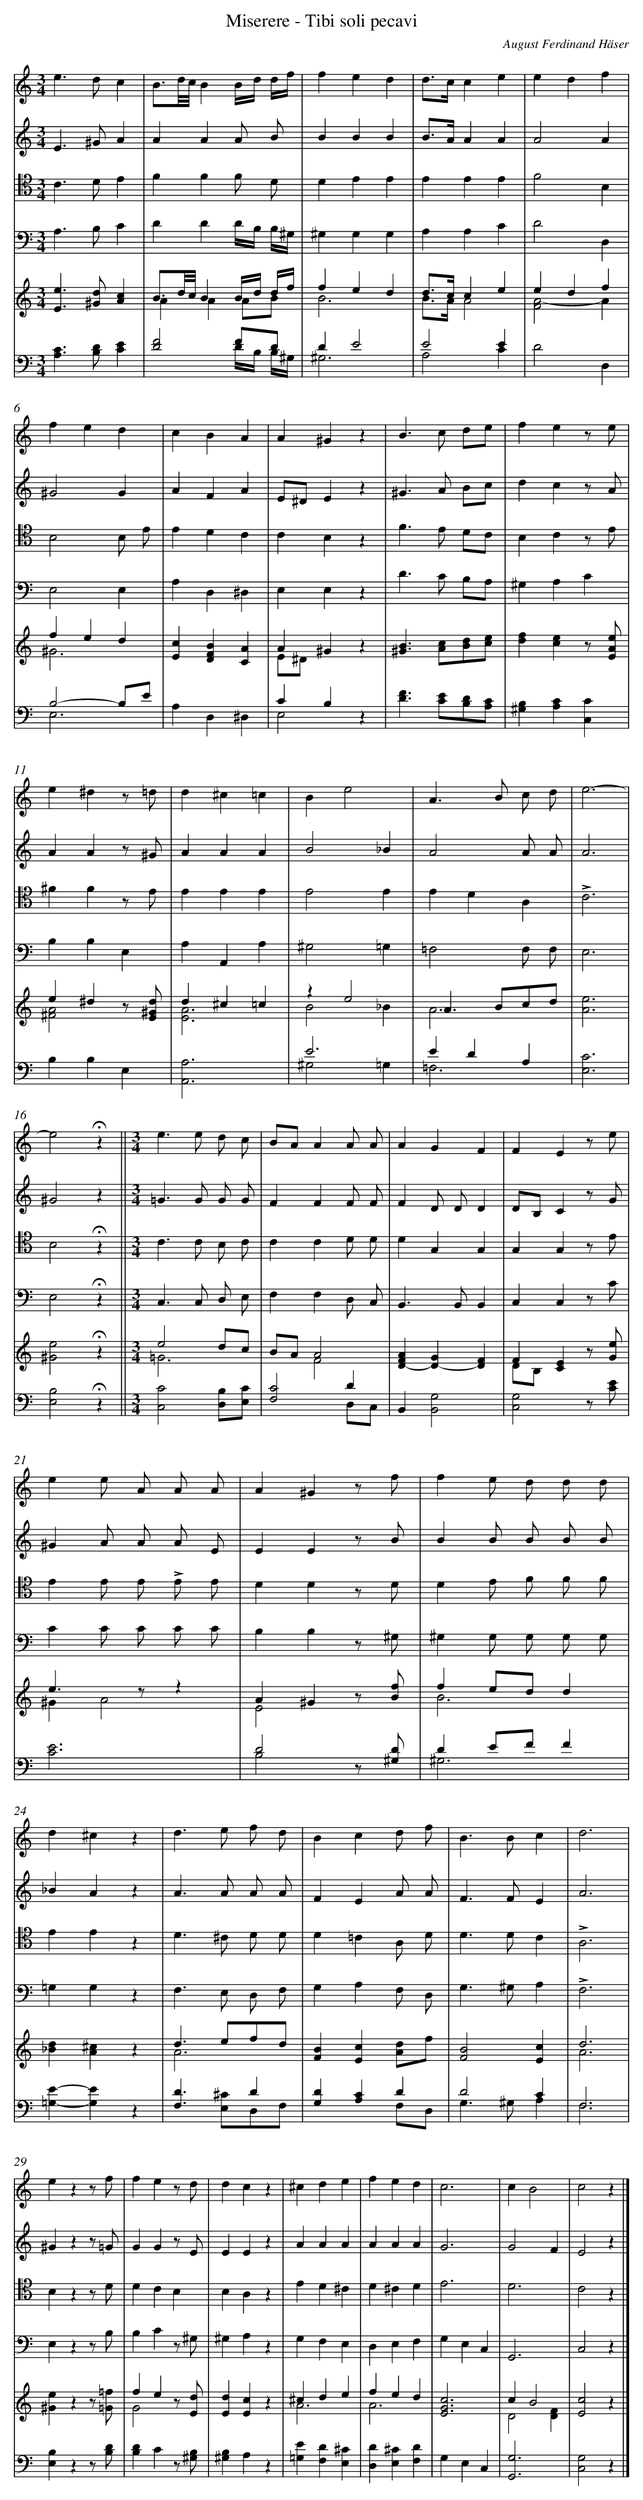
X:1
T: Miserere - Tibi soli pecavi
C: August Ferdinand Häser
L: 1/4
M: 3/4
V: 1 clef=treble
V: 2 clef=treble
V: 3 clef=tenor
V: 4 clef=bass
V: 5 clef=treble
V: 6 clef=bass
K: C
[V:1] e>dc |
[V:2] E>^GA |
[V:3] C>DE |
[V:4] A,>B,C |
[V:5] [Ee]>[^Gd][Ac] |
[V:6] [A,C]>[B,D][CE] |
[V:1] B3//d/8c/8BB//d// d//f// |
[V:2] AAA/ B/ |
[V:3] FFF/ D/ |
[V:4] DDD//B,// B,//^G,// |
[V:5] B3//d/8c/8BB//d// d//f// & AAA/B/ |
[V:6] [D2F2]F/D/ & xxD//B,// B,//^G,// |
[V:1] fed |
[V:2] BBB |
[V:3] DEE |
[V:4] ^G,G,G, |
[V:5] fed & B3 |
[V:6] DE2 & ^G,3 |
[V:1] d/>c/ce |
[V:2] B/>A/AA |
[V:3] EEE |
[V:4] A,A,C |
[V:5] d/>c/ce & B/>A/A2 |
[V:6] E2E & A,2C |
[V:1] edf |
[V:2] A2A |
[V:3] F2B, |
[V:4] D2D, |
[V:5] edf & [F2A2-]A |
[V:6] D2D, |
[V:1] fed |
[V:2] ^G2G |
[V:3] B,2B,/ E/ |
[V:4] E,2E, |
[V:5] fed & ^G3 |
[V:6] B,2-B,/E/ & E,3 |
[V:1] cBA |
[V:2] AFA |
[V:3] EDC |
[V:4] A,D,^D, |
[V:5] [Ec][DFB][CA] |
[V:6] A,D,^D, |
[V:1] A^Gz |
[V:2] E/^D/Ez |
[V:3] CB,z |
[V:4] E,E,z |
[V:5] A^Gz & E/^D/xx |
[V:6] CB,z & E,2x |
[V:1] B>c d/e/ |
[V:2] ^G>A B/c/ |
[V:3] F>E D/C/ |
[V:4] D>C B,/A,/ |
[V:5] [^GB]>[Ac][B/d/][c/e/] |
[V:6] [DF]>[CE][B,/D/][A,/C/] |
[V:1] fez/ e/ |
[V:2] dcz/ A/ |
[V:3] B,Cz/ E/ |
[V:4] ^G,A,C |
[V:5] [df][ce]z/ [E/A/e/] |
[V:6] [^G,B,][A,C][C,C] |
[V:1] e^dz/ =d/ |
[V:2] AAz/ ^G/ |
[V:3] ^FFz/ E/ |
[V:4] B,B,E, |
[V:5] e^dz/ [E/^G/d/] & [^F2A2]x/ x/ |
[V:6] B,B,E, |
[V:1] d^c=c |
[V:2] AAA |
[V:3] EEE |
[V:4] A,A,,A, |
[V:5] d^c=c & [E3A3] |
[V:6] [A,,3A,3] |
[V:1] Be2 |
[V:2] B2_B |
[V:3] E2E |
[V:4] ^G,2=G, |
[V:5] ze2 & B2_B |
[V:6] E3 & ^G,2=G, |
[V:1] A>B c/ d/ |
[V:2] A2A/ A/ |
[V:3] EDA, |
[V:4] =F,2F,/ F,/ |
[V:5] A>Bc/d/ & A3 |
[V:6] EDA, & =F,3 |
[V:1] e3- |
[V:2] A3 |
[V:3] !accent!C3 |
[V:4] E,3 |
[V:5] [A3e3] |
[V:6] [E,3C3] |
[V:1] e2!fermata!z ||
[V:2] ^G2z ||
[V:3] B,2!fermata!z ||
[V:4] E,2!fermata!z ||
[V:5] [^G2e2]!fermata!z ||
[V:6] [E,2B,2]!fermata!z ||
[V:1] [M:3/4]e>e d/ c/ |
[V:2] [M:3/4]=G>G G/ G/ |
[V:3] [M:3/4]C>C B,/ C/ |
[V:4] [M:3/4]C,>C, D,/ E,/ |
[V:5] [M:3/4]e2d/c/ & =G3 |
[V:6] [M:3/4][C,2C2][D,/B,/][E,/C/] |
[V:1] B/A/AA/ A/ |
[V:2] FFF/ F/ |
[V:3] CCD/ D/ |
[V:4] F,F,D,/ C,/ |
[V:5] B/A/A2 & xF2 |
[V:6] [F,2C2]D & x2D,/C,/ |
[V:1] AGF |
[V:2] FD/ D/D |
[V:3] DG,G, |
[V:4] B,,>B,,B,, |
[V:5] [D-FA][D-G][DF] |
[V:6] B,,[B,,2G,2] |
[V:1] FEz/ e/ |
[V:2] D/B,/Cz/ G/ |
[V:3] G,G,z/ E/ |
[V:4] C,C,z/ C/ |
[V:5] F[CE]z/ [G/e/] & D/B,/xx/ x/ |
[V:6] [C,2G,2]z/ [C/E/] |
[V:1] ee/ A/ A/ A/ |
[V:2] ^GA/ A/ A/ E/ |
[V:3] EE/ E/ !accent!E/ E/ |
[V:4] CC/ C/ C/ C/ |
[V:5] e>zz & ^GA2 |
[V:6] [C3E3] |
[V:1] A^Gz/ f/ |
[V:2] EEz/ B/ |
[V:3] DDz/ D/ |
[V:4] B,B,z/ ^G,/ |
[V:5] A^Gz/ [B/f/] & E2x/ x/ |
[V:6] D2z/ [^G,/D/] & B,2x/ x/ |
[V:1] fe/ d/ d/ d/ |
[V:2] BB/ B/ B/ B/ |
[V:3] DE/ F/ F/ F/ |
[V:4] ^G,G,/ G,/ G,/ G,/ |
[V:5] fe/d/d & B3 |
[V:6] DE/F/F & ^G,3 |
[V:1] d^cz |
[V:2] _BAz |
[V:3] EEz |
[V:4] =G,G,z |
[V:5] [_Bd][A^c]z |
[V:6] [=G,E]-[G,E]z |
[V:1] d>e f/ d/ |
[V:2] A>A A/ A/ |
[V:3] D>^C D/ D/ |
[V:4] F,>E, D,/ F,/ |
[V:5] d>ef/d/ & A3 |
[V:6] [F,D]>xD & x>[E,^C]D,/F,/ |
[V:1] Bcd/ f/ |
[V:2] FEA/ A/ |
[V:3] D=CA,/ D/ |
[V:4] G,A,F,/ D,/ |
[V:5] [FB][Ec][A/d/]f/ |
[V:6] [G,D][A,C]D & xxF,/D,/ |
[V:1] B>Bc |
[V:2] F>FE |
[V:3] D>DC |
[V:4] G,>^G,A, |
[V:5] [F2B2][Ec] |
[V:6] D2C & G,>^G,A, |
[V:1] d3 |
[V:2] A3 |
[V:3] !accent!A,3 |
[V:4] !accent!F,3 |
[V:5] d3 & A3 |
[V:6] F,3 & F,3 |
[V:1] ezz/ f/ |
[V:2] ^Gzz/ =G/ |
[V:3] B,zz/ D/ |
[V:4] E,zz/ B,/ |
[V:5] [^Ge]zz/ [=G/=f/] |
[V:6] [E,B,]zz/ [B,/D/] |
[V:1] fez/ d/ |
[V:2] GGz/ E/ |
[V:3] DCB, |
[V:4] B,Cz/ ^G,/ |
[V:5] fez/ [E/d/] & G2x/ x/ |
[V:6] [B,D]Cz/ [^G,/B,/] |
[V:1] dcz |
[V:2] EEz |
[V:3] B,A,z |
[V:4] ^G,A,z |
[V:5] [Ed][Ec]z |
[V:6] [^G,B,]A,z |
[V:1] ^cde |
[V:2] AAA |
[V:3] ED^C |
[V:4] G,F,E, |
[V:5] ^cde & A3 |
[V:6] [=G,E][F,D][E,^C] |
[V:1] fed |
[V:2] AAA |
[V:3] D^CD |
[V:4] D,E,F, |
[V:5] fed & A3 |
[V:6] [D,D][E,^C][F,D] |
[V:1] c3 |
[V:2] G3 |
[V:3] E3 |
[V:4] G,E,C, |
[V:5] [E3G3c3] |
[V:6] G,E,C, |
[V:1] cB2 |
[V:2] G2F |
[V:3] D3 |
[V:4] G,,3 |
[V:5] cB2 & D2[DF] |
[V:6] [G,,3G,3] |
[V:1] c2z |]
[V:2] E2z |]
[V:3] C2z |]
[V:4] C,2z |]
[V:5] [E2c2]z |]
[V:6] [C,2G,2]z |]
